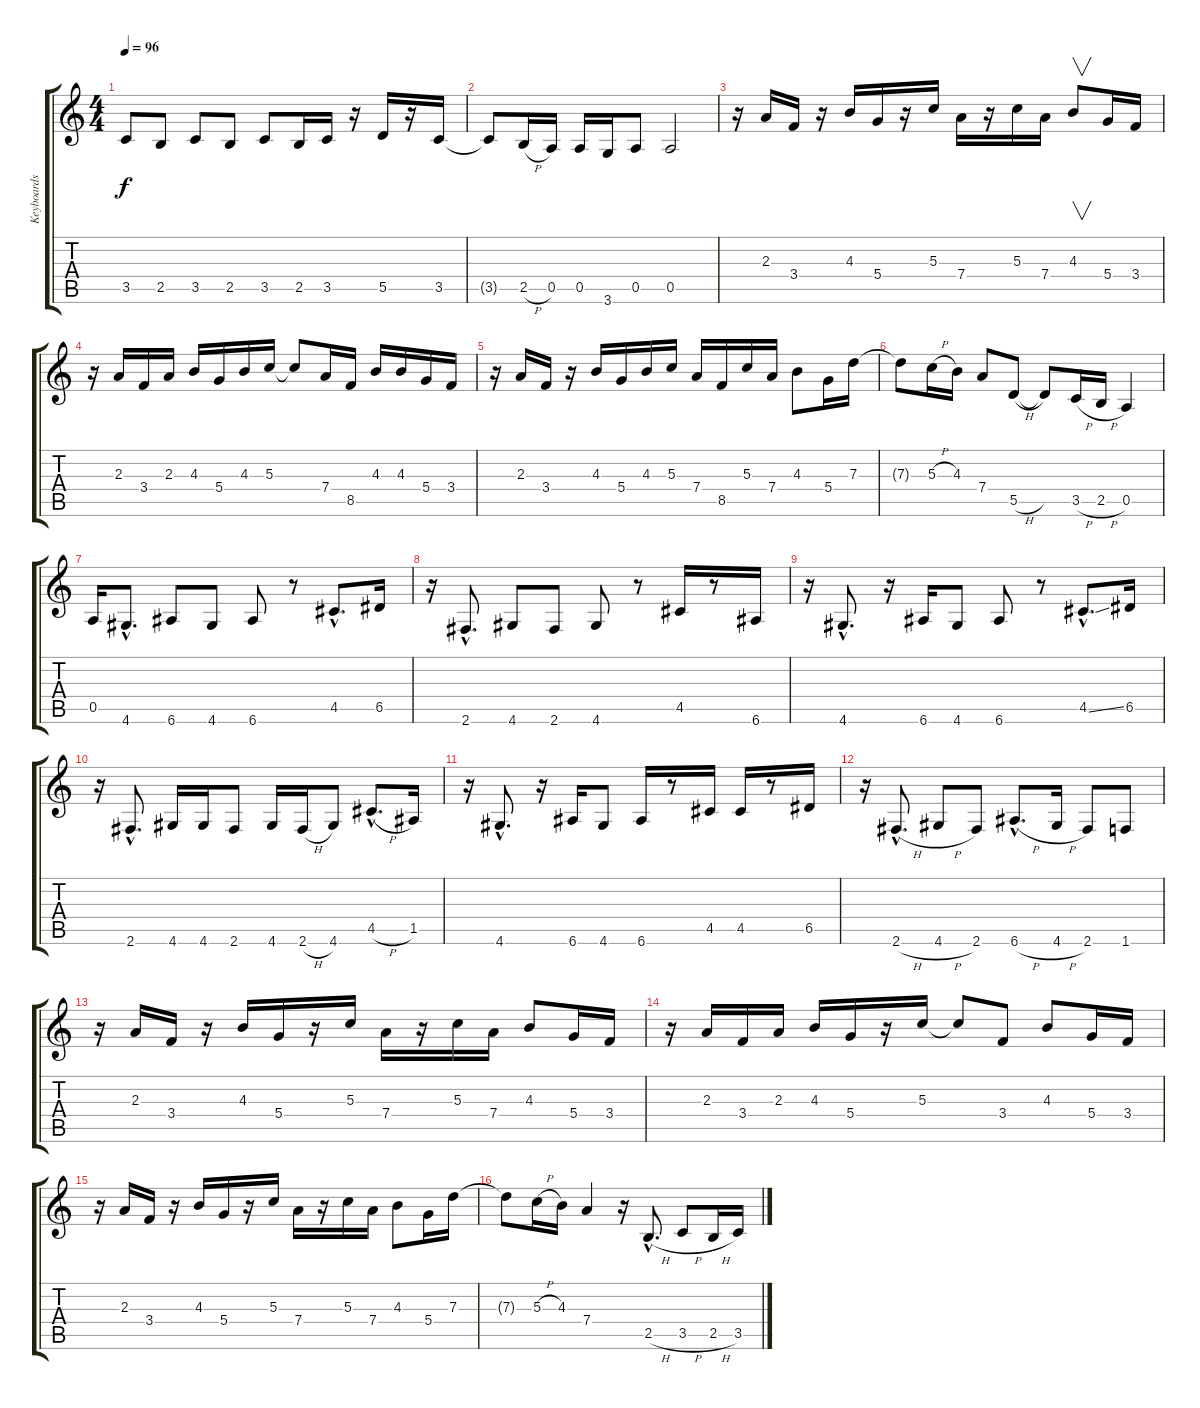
\track ("Keyboards" "Keyboards") {instrument distortionguitar}
\staff {score tabs}
\tuning (E4 B3 G3 D3 A2 E2) {hide}
\ts (4 4)
\tempo 96
\clef g2
\ks c
3.5{t}.8{dy f} 2.5.8 3.5.8 2.5.8 3.5.8 2.5.16 3.5.16 r.16 5.5.16 r.16 3.5.16 |
3.5{t}.8 2.5{h}.16 0.5.16 0.5.16 3.6.16 0.5.8 0.5.2 |
r.16 2.3.16 3.4.16 r.16 4.3.16 5.4.16 r.16 5.3.16 7.4.16 r.16 5.3.16 7.4.16 4.3.8{v} 5.4.16 3.4.16 |
r.16 2.3.16 3.4.16 2.3.16 4.3.16 5.4.16 4.3.16 5.3.16 5.3{t}.8 7.4.16 8.5.16 4.3.16 4.3.16 5.4.16 3.4.16 |
r.16 2.3.16 3.4.16 r.16 4.3.16 5.4.16 4.3.16 5.3.16 7.4.16 8.5.16 5.3.16 7.4.16 4.3.8 5.4.16 7.3.16 |
7.3{t}.8 5.3{h}.16 4.3.16 7.4.8 5.5{h}.8 5.5{t}.8 3.5{h}.16 2.5{h}.16 0.5.4 |
0.5.16 4.6{hac}.8{d} 6.6.8 4.6.8 6.6.8 r.8 4.5{hac}.8{d} 6.5.16 |
r.16 2.6{hac}.8{d} 4.6.8 2.6.8 4.6.8 r.8 4.5.16 r.8 6.6.16 |
r.16 4.6{hac}.8{d} r.16 6.6.16 4.6.8 6.6.8 r.8 4.5{ss hac}.8{d} 6.5.16 |
r.16 2.6{hac}.8{d} 4.6.16 4.6.16 2.6.8 4.6.16 2.6{h}.16 4.6.8 4.5{h hac}.8{d} 1.5.16 |
r.16 4.6{hac}.8{d} r.16 6.6.16 4.6.8 6.6.16 r.8 4.5.16 4.5.16 r.8 6.5.16 |
r.16 2.6{h hac}.8{d} 4.6{h}.8 2.6.8 6.6{h hac}.8{d} 4.6{h}.16 2.6.8 1.6.8 |
r.16 2.3.16 3.4.16 r.16 4.3.16 5.4.16 r.16 5.3.16 7.4.16 r.16 5.3.16 7.4.16 4.3.8 5.4.16 3.4.16 |
r.16 2.3.16 3.4.16 2.3.16 4.3.16 5.4.16 r.16 5.3.16 5.3{t}.8 3.4.8 4.3.8 5.4.16 3.4.16 |
r.16 2.3.16 3.4.16 r.16 4.3.16 5.4.16 r.16 5.3.16 7.4.16 r.16 5.3.16 7.4.16 4.3.8 5.4.16 7.3.16 |
7.3{t}.8 5.3{h}.16 4.3.16 7.4.4 r.16 2.5{h hac}.8{d} 3.5{h}.8 2.5{h}.16 3.5.16
